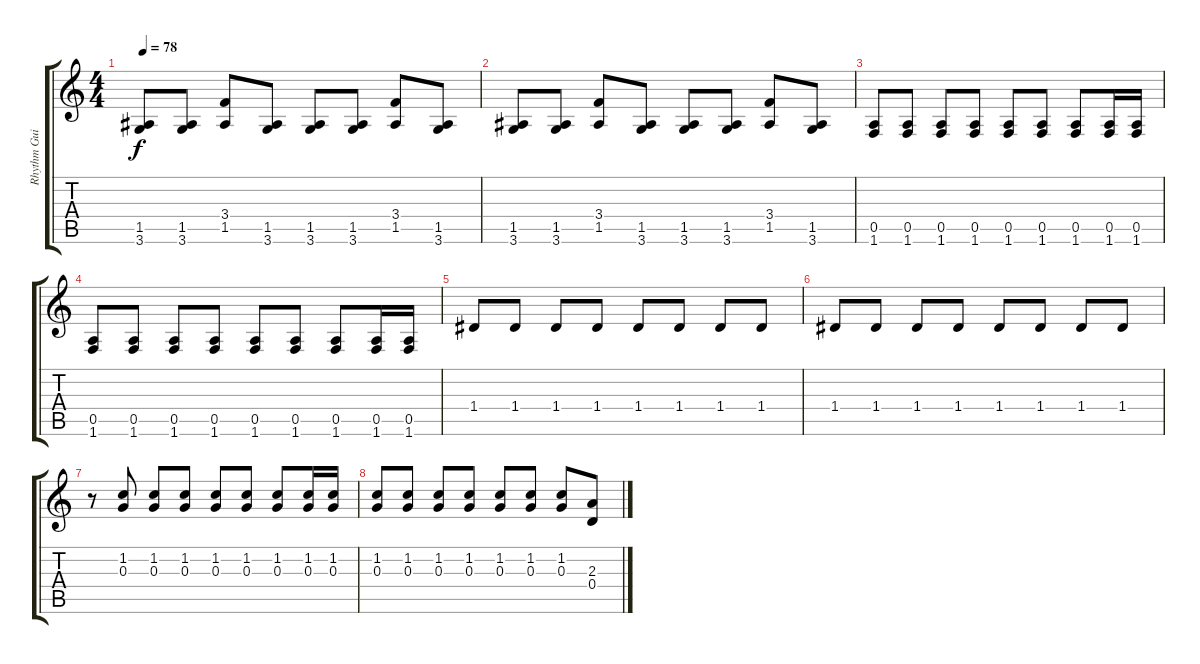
\track ("Rhythm Guitar" "Rhythm Gui") {solo instrument electricguitarjazz}
\staff {score tabs}
\tuning (E4 B3 G3 D3 A2 E2) {hide}
\ts (4 4)
\tempo 78
\clef g2
\ks c
(1.5 3.6).8{dy f} (1.5 3.6).8 (3.4 1.5).8 (1.5 3.6).8 (1.5 3.6).8 (1.5 3.6).8 (3.4 1.5).8 (1.5 3.6).8 |
(1.5 3.6).8 (1.5 3.6).8 (3.4 1.5).8 (1.5 3.6).8 (1.5 3.6).8 (1.5 3.6).8 (3.4 1.5).8 (1.5 3.6).8 |
(0.5 1.6).8 (0.5 1.6).8 (0.5 1.6).8 (0.5 1.6).8 (0.5 1.6).8 (0.5 1.6).8 (0.5 1.6).8 (0.5 1.6).16 (0.5 1.6).16 |
(0.5 1.6).8 (0.5 1.6).8 (0.5 1.6).8 (0.5 1.6).8 (0.5 1.6).8 (0.5 1.6).8 (0.5 1.6).8 (0.5 1.6).16 (0.5 1.6).16 |
1.4.8 1.4.8 1.4.8 1.4.8 1.4.8 1.4.8 1.4.8 1.4.8 |
1.4.8 1.4.8 1.4.8 1.4.8 1.4.8 1.4.8 1.4.8 1.4.8 |
r.8 (1.2 0.3).8 (1.2 0.3).8 (1.2 0.3).8 (1.2 0.3).8 (1.2 0.3).8 (1.2 0.3).8 (1.2 0.3).16 (1.2 0.3).16 |
(1.2 0.3).8 (1.2 0.3).8 (1.2 0.3).8 (1.2 0.3).8 (1.2 0.3).8 (1.2 0.3).8 (1.2 0.3).8 (2.3 0.4).8
